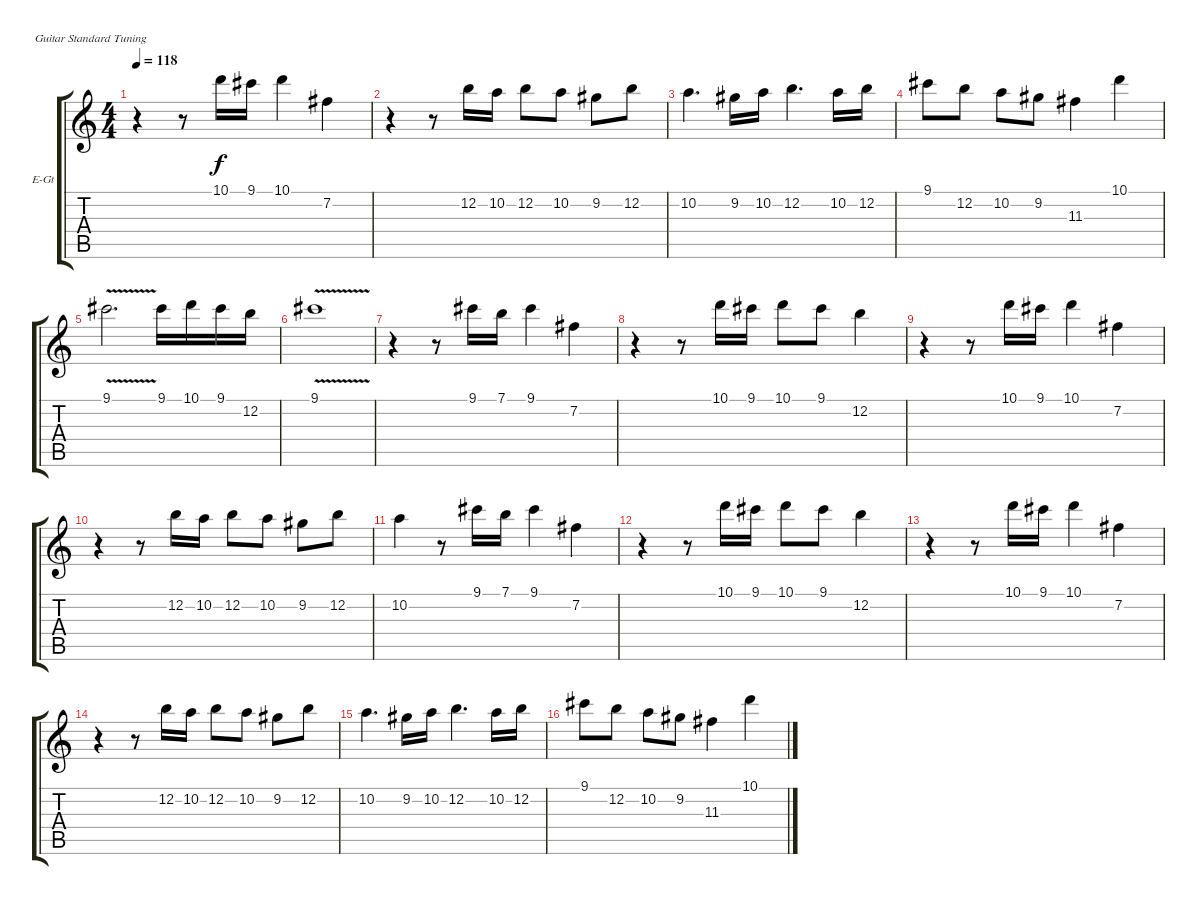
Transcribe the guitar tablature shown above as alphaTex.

\bracketExtendMode groupsimilarinstruments
\firstSystemTrackNameOrientation horizontal
\otherSystemsTrackNameOrientation horizontal
\track ("Solo Gitar" "E-Gt") {instrument overdrivenguitar}
\staff {score tabs}
\tuning (E4 B3 G3 D3 A2 E2)
\ts (4 4)
\tempo 118
\clef g2
\ks c
r.4{dy f} r.8 10.1.16 9.1.16 10.1.4 7.2.4 |
r.4 r.8 12.2.16 10.2.16 12.2.8 10.2.8 9.2.8 12.2.8 |
10.2.4{d} 9.2.16 10.2.16 12.2.4{d} 10.2.16 12.2.16 |
9.1.8 12.2.8 10.2.8 9.2.8 11.3.4 10.1.4 |
9.1{v}.2{d} 9.1.16 10.1.16 9.1.16 12.2.16 |
9.1{v}.1 |
r.4 r.8 9.1.16 7.1.16 9.1.4 7.2.4 |
r.4 r.8 10.1.16 9.1.16 10.1.8 9.1.8 12.2.4 |
r.4 r.8 10.1.16 9.1.16 10.1.4 7.2.4 |
r.4 r.8 12.2.16 10.2.16 12.2.8 10.2.8 9.2.8 12.2.8 |
10.2.4 r.8 9.1.16 7.1.16 9.1.4 7.2.4 |
r.4 r.8 10.1.16 9.1.16 10.1.8 9.1.8 12.2.4 |
r.4 r.8 10.1.16 9.1.16 10.1.4 7.2.4 |
r.4 r.8 12.2.16 10.2.16 12.2.8 10.2.8 9.2.8 12.2.8 |
10.2.4{d} 9.2.16 10.2.16 12.2.4{d} 10.2.16 12.2.16 |
9.1.8 12.2.8 10.2.8 9.2.8 11.3.4 10.1.4
